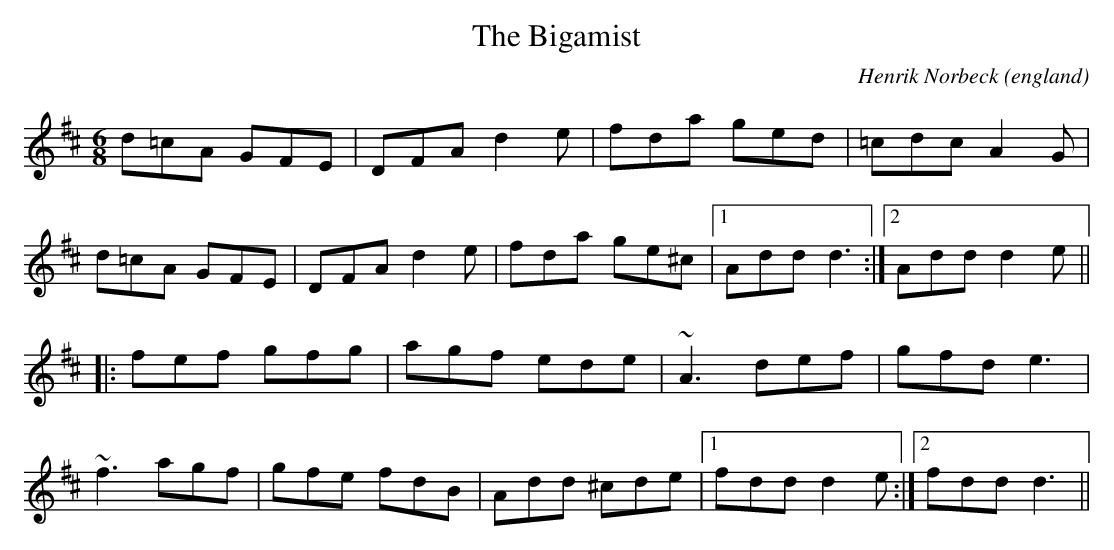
X:1
T:Bigamist, The
O:england
C:Henrik Norbeck
M:6/8
L:1/8
K:D
d=cA GFE|DFA d2e|fda ged|=cdc A2G|
d=cA GFE|DFA d2e|fda ge^c|1 Add d3:|2 Add d2e||
|:fef gfg|agf ede|~A3 def|gfd e3|
~f3 agf|gfe fdB|Add ^cde|1 fdd d2e:|2 fdd d3||
